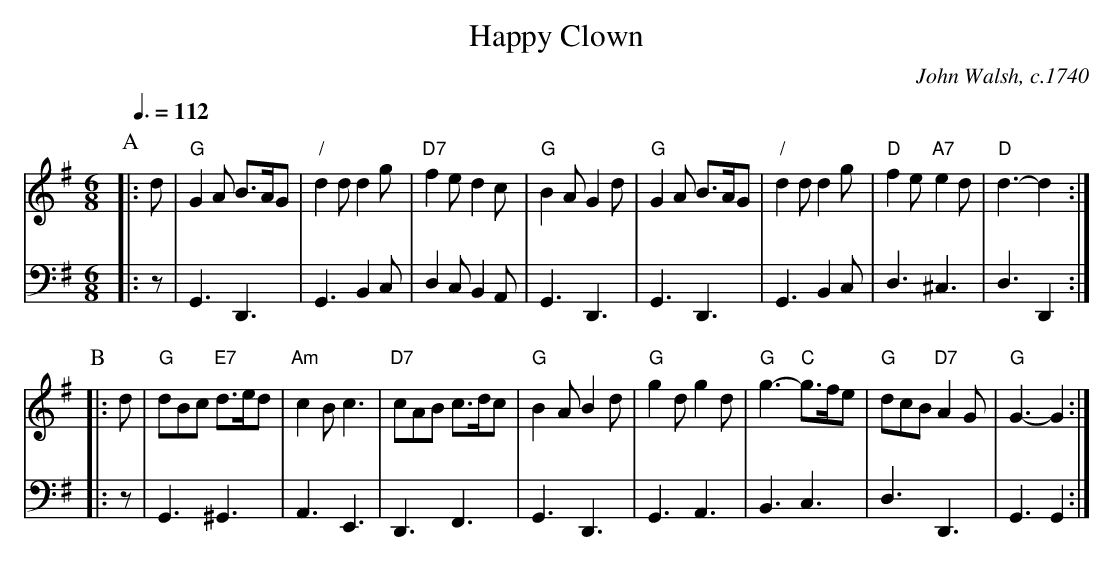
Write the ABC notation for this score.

X:1
T:Happy Clown
C:John Walsh, c.1740
Q:3/8=112`
M:6/8
L:1/8
K:G
P:A
V:1
|: d | [I: MIDI=gchord zzczzc] "G"G2A B>AG | "/"d2d d2g | "D7"f2e d2c | "G"B2A G2d |\
"G"G2A B>AG | "/"d2d d2g | "D"f2e "A7"e2d | "D"d3- d2 :|
V:2 bass octave=-2
|: z | G3 D3 | G3 B2c | d2c B2A | G3 D3 |\
G3 D3 | G3 B2c | d3 ^c3 | d3 D2 :|
P:B
V:1
|: d | "G"dBc "E7"d>ed | "Am"c2B c3 | "D7"cAB c>dc | "G"B2A B2d |\
"G"g2d g2d | "G"g3- "C"g>fe | "G"dcB "D7"A2G | "G"G3- G2 :|
V:2
|: z | G3 ^G3 | A3 E3 | D3 F3 | G3 D3 |\
G3 A3 | B3 c3 | d3 D3 | G3 G2 :|
